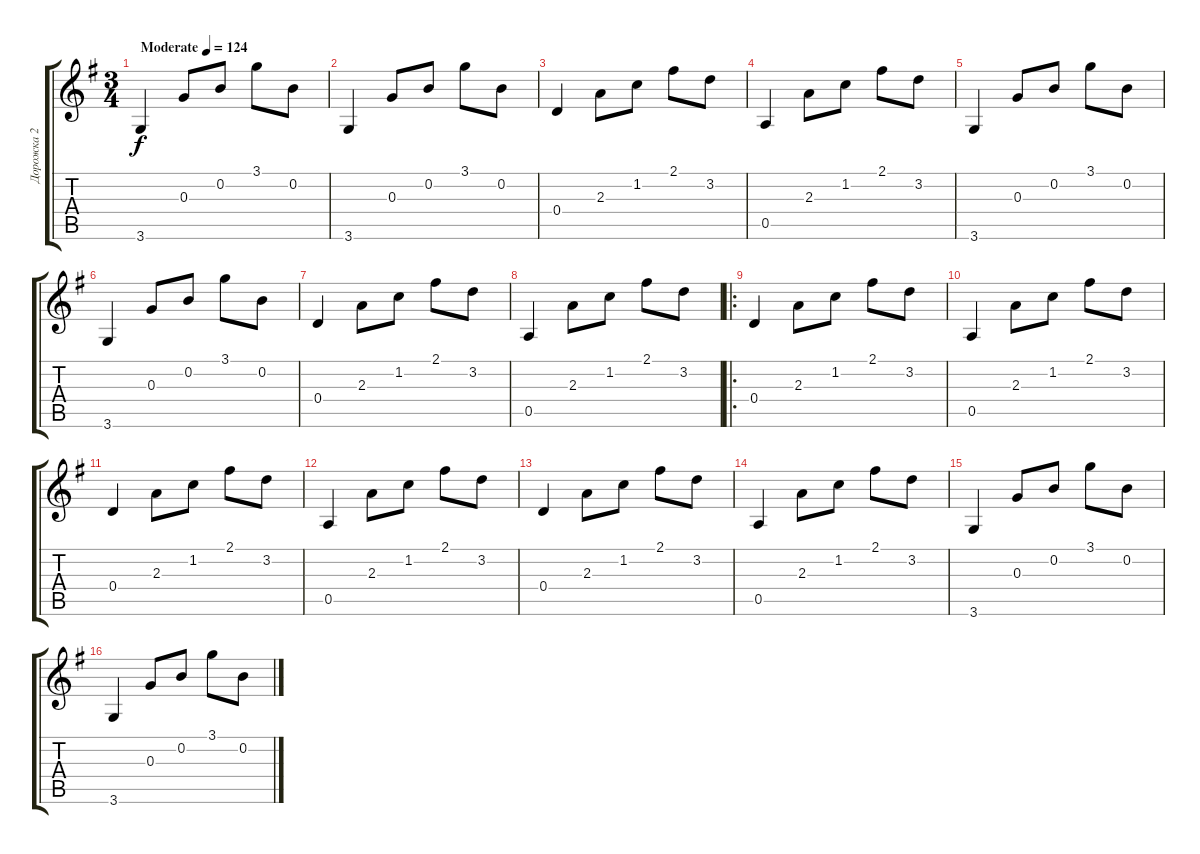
\track ("Дорожка 2" "Дорожка 2") {instrument acousticguitarsteel}
\staff {score tabs}
\tuning (E4 B3 G3 D3 A2 E2) {hide}
\ts (3 4)
\tempo (124 "Moderate")
\clef g2
\ks g
3.6.4{dy f instrument acousticguitarsteel} 0.3.8 0.2.8 3.1.8 0.2.8 |
3.6.4 0.3.8 0.2.8 3.1.8 0.2.8 |
0.4.4 2.3.8 1.2.8 2.1.8 3.2.8 |
0.5.4 2.3.8 1.2.8 2.1.8 3.2.8 |
3.6.4 0.3.8 0.2.8 3.1.8 0.2.8 |
3.6.4 0.3.8 0.2.8 3.1.8 0.2.8 |
0.4.4 2.3.8 1.2.8 2.1.8 3.2.8 |
0.5.4 2.3.8 1.2.8 2.1.8 3.2.8 |
\ro
0.4.4 2.3.8 1.2.8 2.1.8 3.2.8 |
0.5.4 2.3.8 1.2.8 2.1.8 3.2.8 |
0.4.4 2.3.8 1.2.8 2.1.8 3.2.8 |
0.5.4 2.3.8 1.2.8 2.1.8 3.2.8 |
0.4.4 2.3.8 1.2.8 2.1.8 3.2.8 |
0.5.4 2.3.8 1.2.8 2.1.8 3.2.8 |
3.6.4 0.3.8 0.2.8 3.1.8 0.2.8 |
3.6.4 0.3.8 0.2.8 3.1.8 0.2.8
